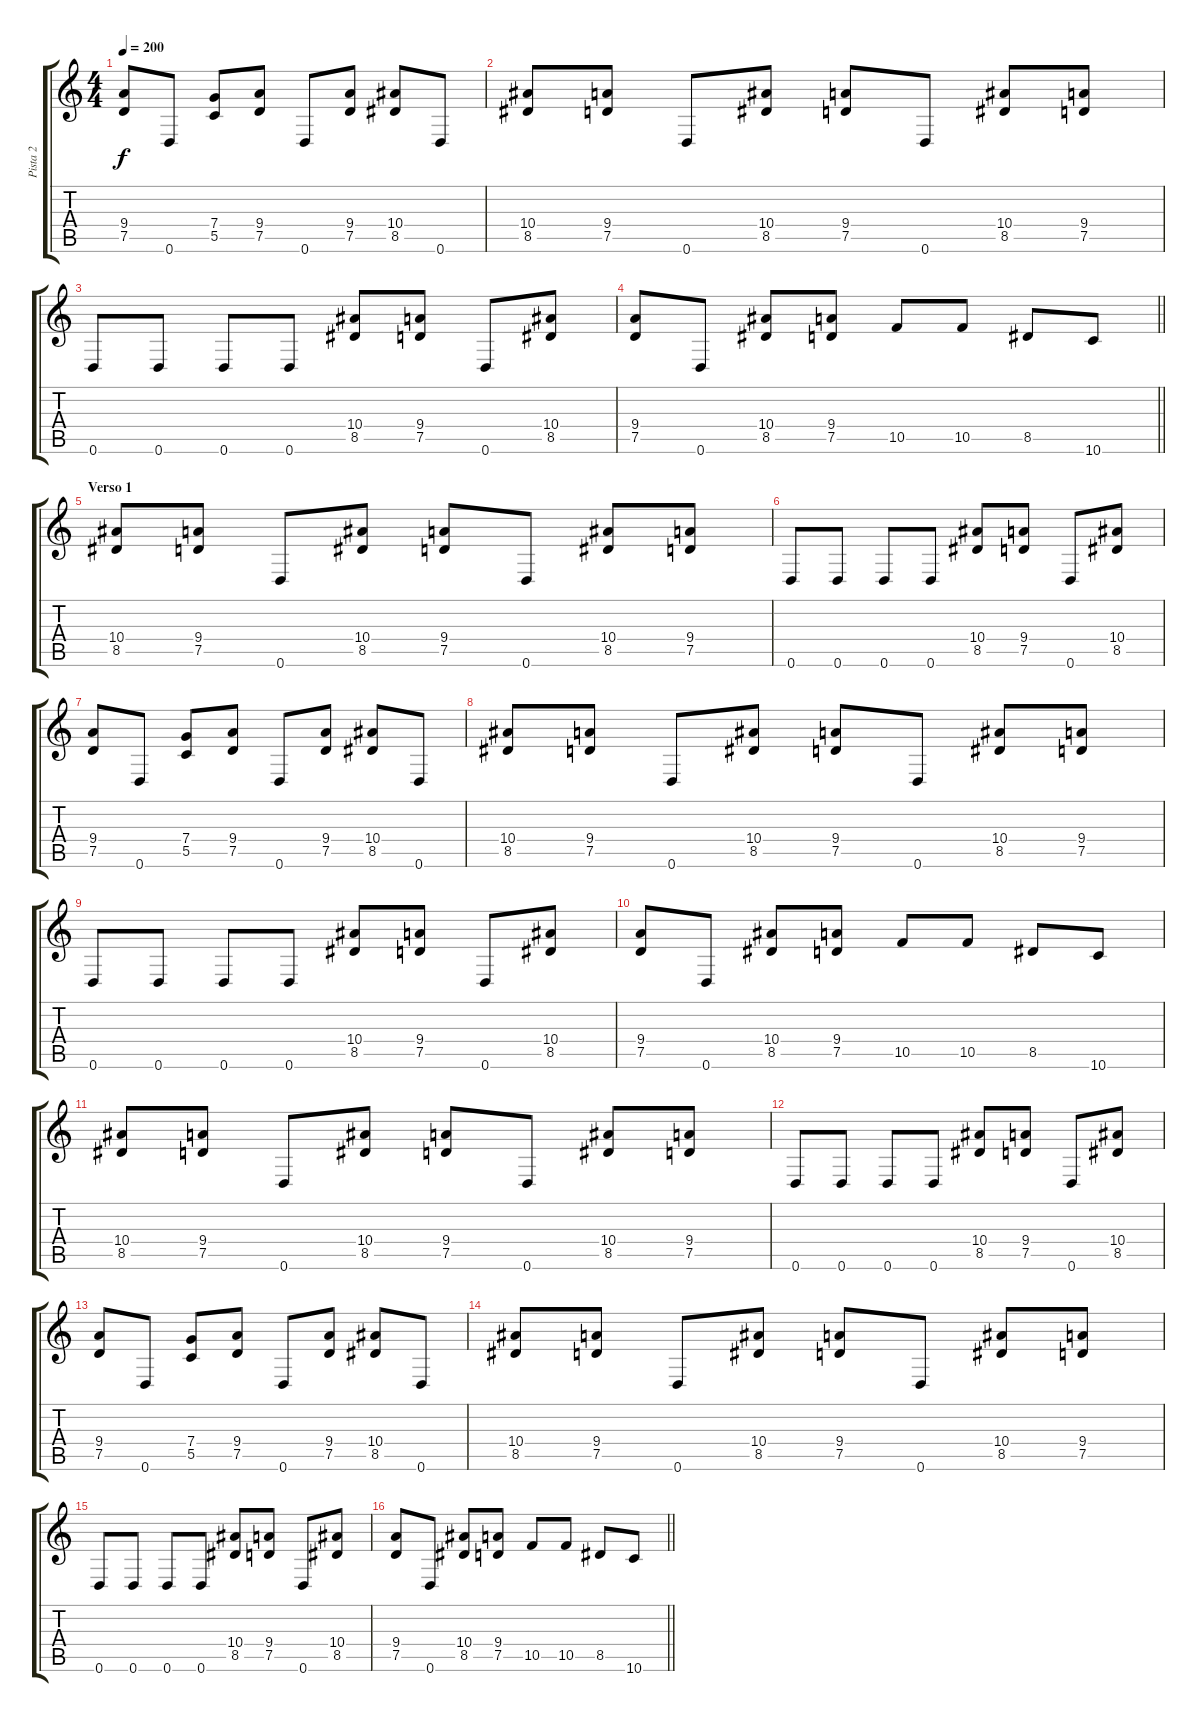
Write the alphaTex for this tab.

\track ("Pista 2" "Pista 2") {instrument distortionguitar}
\staff {score tabs}
\tuning (D4 A3 F3 C3 G2 D2) {hide}
\ts (4 4)
\tempo 200
\clef g2
\ks c
(9.4 7.5).8{dy f} 0.6.8 (7.4 5.5).8 (9.4 7.5).8 0.6.8 (9.4 7.5).8 (10.4 8.5).8 0.6.8 |
(10.4 8.5).8 (9.4 7.5).8 0.6.8 (10.4 8.5).8 (9.4 7.5).8 0.6.8 (10.4 8.5).8 (9.4 7.5).8 |
0.6.8 0.6.8 0.6.8 0.6.8 (10.4 8.5).8 (9.4 7.5).8 0.6.8 (10.4 8.5).8 |
\barLineRight lightlight
(9.4 7.5).8 0.6.8 (10.4 8.5).8 (9.4 7.5).8 10.5.8 10.5.8 8.5.8 10.6.8 |
\section ("" "Verso 1")
(10.4 8.5).8 (9.4 7.5).8 0.6.8 (10.4 8.5).8 (9.4 7.5).8 0.6.8 (10.4 8.5).8 (9.4 7.5).8 |
0.6.8 0.6.8 0.6.8 0.6.8 (10.4 8.5).8 (9.4 7.5).8 0.6.8 (10.4 8.5).8 |
(9.4 7.5).8 0.6.8 (7.4 5.5).8 (9.4 7.5).8 0.6.8 (9.4 7.5).8 (10.4 8.5).8 0.6.8 |
(10.4 8.5).8 (9.4 7.5).8 0.6.8 (10.4 8.5).8 (9.4 7.5).8 0.6.8 (10.4 8.5).8 (9.4 7.5).8 |
0.6.8 0.6.8 0.6.8 0.6.8 (10.4 8.5).8 (9.4 7.5).8 0.6.8 (10.4 8.5).8 |
(9.4 7.5).8 0.6.8 (10.4 8.5).8 (9.4 7.5).8 10.5.8 10.5.8 8.5.8 10.6.8 |
(10.4 8.5).8 (9.4 7.5).8 0.6.8 (10.4 8.5).8 (9.4 7.5).8 0.6.8 (10.4 8.5).8 (9.4 7.5).8 |
0.6.8 0.6.8 0.6.8 0.6.8 (10.4 8.5).8 (9.4 7.5).8 0.6.8 (10.4 8.5).8 |
(9.4 7.5).8 0.6.8 (7.4 5.5).8 (9.4 7.5).8 0.6.8 (9.4 7.5).8 (10.4 8.5).8 0.6.8 |
(10.4 8.5).8 (9.4 7.5).8 0.6.8 (10.4 8.5).8 (9.4 7.5).8 0.6.8 (10.4 8.5).8 (9.4 7.5).8 |
0.6.8 0.6.8 0.6.8 0.6.8 (10.4 8.5).8 (9.4 7.5).8 0.6.8 (10.4 8.5).8 |
\barLineRight lightlight
(9.4 7.5).8 0.6.8 (10.4 8.5).8 (9.4 7.5).8 10.5.8 10.5.8 8.5.8 10.6.8
